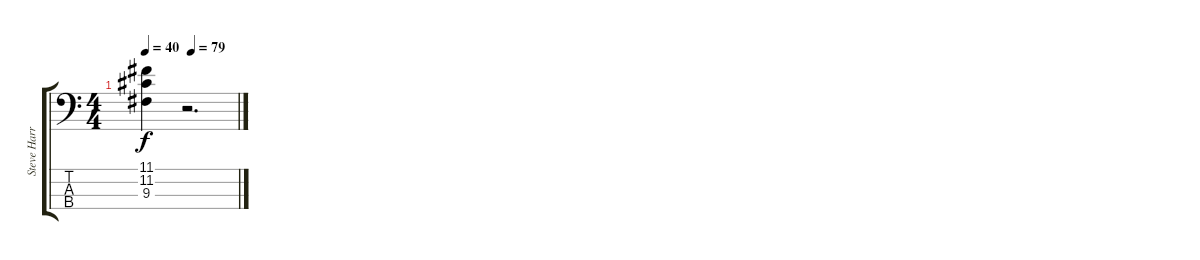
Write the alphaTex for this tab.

\track ("Steve Harris" "Steve Harr") {instrument electricbassfinger}
\staff {score tabs}
\tuning (G2 D2 A1 E1) {hide}
\ts (4 4)
\tempo 40
\tempo (79 0.5)
\clef f4
\ks c
(11.1{t} 11.2{t} 9.3{t}).4{dy f} r.2{d}
